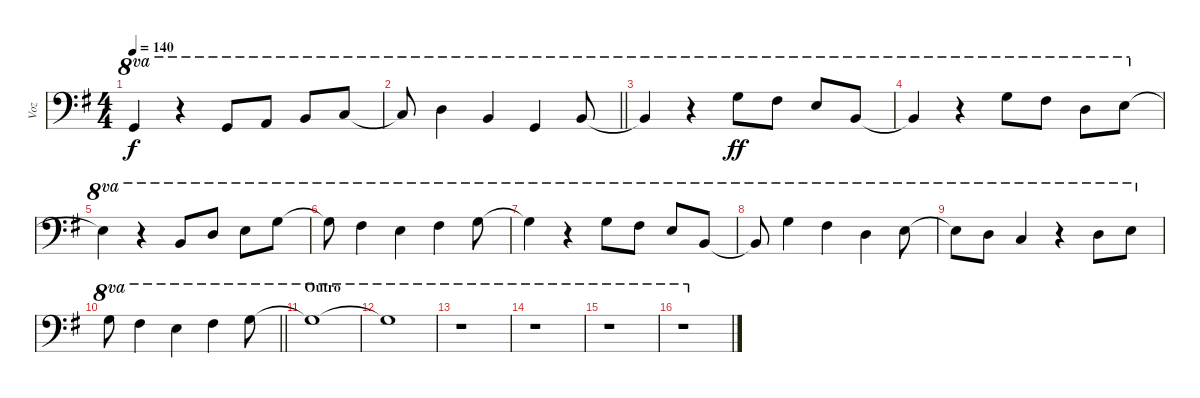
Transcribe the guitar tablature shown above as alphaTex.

\track ("Voz" "Voz") {instrument contrabass}
\staff {score}
\tuning (G2 D2 A1 E1) {hide}
\ts (4 4)
\tempo 140
\clef f4
\ks g
0.1{t}.4{ot 8va dy f} r.4{ot 8va} 0.1.8{ot 8va} 2.1.8{ot 8va} 4.1.8{ot 8va} 5.1.8{ot 8va} |
\barLineRight lightlight
5.1{t}.8{ot 8va} 7.1.4{ot 8va} 4.1.4{ot 8va} 0.1.4{ot 8va} 4.1.8{ot 8va} |
\section ("" "")
4.1{t}.4{ot 8va} r.4{ot 8va} 12.1.8{ot 8va dy ff} 11.1.8{ot 8va} 9.1.8{ot 8va} 9.2.8{ot 8va} |
9.2{t}.4{ot 8va} r.4{ot 8va} 12.1.8{ot 8va} 11.1.8{ot 8va} 12.2.8{ot 8va} 9.1.8{ot 8va} |
9.1{t}.4{ot 8va} r.4{ot 8va} 9.2.8{ot 8va} 7.1.8{ot 8va} 9.1.8{ot 8va} 12.1.8{ot 8va} |
12.1{t}.8{ot 8va} 11.1.4{ot 8va} 9.1.4{ot 8va} 11.1.4{ot 8va} 12.1.8{ot 8va} |
12.1{t}.4{ot 8va} r.4{ot 8va} 12.1.8{ot 8va} 11.1.8{ot 8va} 9.1.8{ot 8va} 9.2.8{ot 8va} |
9.2{t}.8{ot 8va} 12.1.4{ot 8va} 11.1.4{ot 8va} 12.2.4{ot 8va} 9.1.8{ot 8va} |
9.1{t}.8{ot 8va} 7.1.8{ot 8va} 5.1.4{ot 8va} r.4{ot 8va} 7.1.8{ot 8va} 9.1.8{ot 8va} |
\barLineRight lightlight
12.1.8{ot 8va} 11.1.4{ot 8va} 9.1.4{ot 8va} 11.1.4{ot 8va} 12.1.8{ot 8va} |
\section ("" "Outro")
12.1{t}.1{ot 8va} |
12.1{t}.1{ot 8va} |
r.1{ot 8va} |
r.1{ot 8va} |
r.1{ot 8va} |
r.1{ot 8va}
